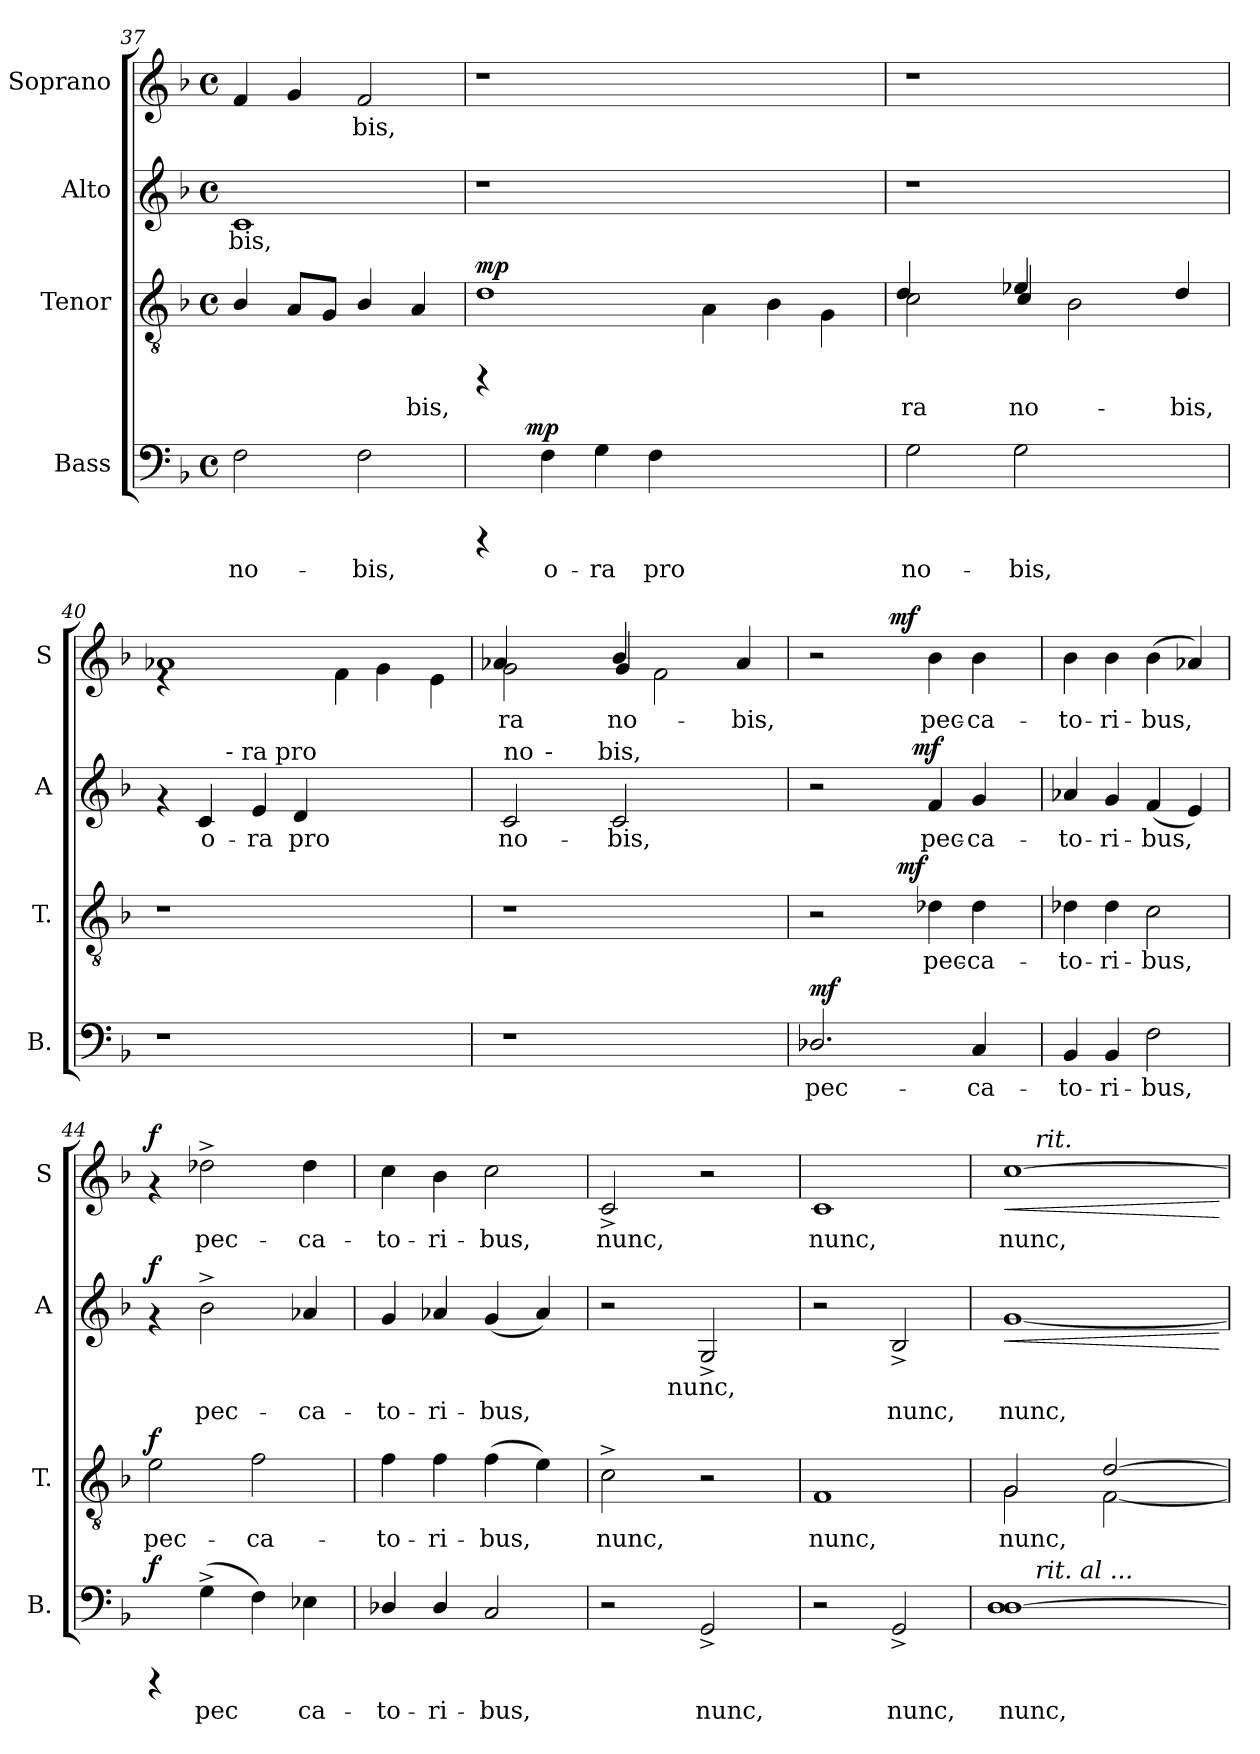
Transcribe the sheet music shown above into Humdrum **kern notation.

**kern	**text	**dynam	**kern	**text	**dynam	**kern	**text	**dynam	**kern	**text	**dynam
*part4	*part4	*part4	*part3	*part3	*part3	*part2	*part2	*part2	*part1	*part1	*part1
*staff4	*staff4	*staff4	*staff3	*staff3	*staff3	*staff2	*staff2	*staff2	*staff1	*staff1	*staff1
*I"Bass	*	*	*I"Tenor	*	*	*I"Alto	*	*	*I"Soprano	*	*
*I'B.	*	*	*I'T.	*	*	*I'A	*	*	*I'S	*	*
*clefF4	*	*	*clefGv2	*	*	*clefG2	*	*	*clefG2	*	*
*k[b-]	*	*	*k[b-]	*	*	*k[b-]	*	*	*k[b-]	*	*
*F:	*	*	*F:	*	*	*F:	*	*	*F:	*	*
*M4/4	*	*	*M4/4	*	*	*M4/4	*	*	*M4/4	*	*
*met(c)	*	*	*met(c)	*	*	*met(c)	*	*	*met(c)	*	*
=37	=37	=37	=37	=37	=37	=37	=37	=37	=37	=37	=37
!	!LO:LY:b:cj	!	!	!LO:LY:b:cj	!	!	!LO:LY:b:cj	!	!	!LO:LY:b:cj	!
2F\	no-	.	4B-/	--	.	1c	-bis,	.	4f/	--	.
!	!	!	!	!LO:LY:b:cj	!	!	!	!	!	!LO:LY:b:cj	!
.	.	.	8A/L	--	.	.	.	.	4g/	--	.
!	!	!	!	!LO:LY:b:cj	!	!	!	!	!	!	!
.	.	.	8G/J	--	.	.	.	.	.	.	.
!	!LO:LY:b:cj	!	!	!LO:LY:b:cj	!	!	!	!	!	!LO:LY:b:cj	!
2F\	-bis,	.	4B-/	--	.	.	.	.	2f/	-bis,	.
!	!	!	!	!LO:LY:b:cj	!	!	!	!	!	!	!
.	.	.	4A/	-bis,	.	.	.	.	.	.	.
=38	=38	=38	=38	=38	=38	=38	=38	=38	=38	=38	=38
*	*	*	*^	*	*	*	*	*	*	*	*
!	!	!	!	!	!	!LO:DY:a	!	!	!	!	!	!
*^	*	*	*	*	*	*	*	*	*	*	*	*
4rCCC	8..ryy	.	.	1d	4rBBB	.	mp	1r	.	.	1r	.	.
!	!	!	!LO:DY:a	!	!	!	!	!	!	!	!	!	!
.	1ryy	.	mp	.	.	.	.	.	.	.	.	.	.
!	!	!LO:LY:b:cj	!	!	!	!	!	!	!	!	!	!	!
4F\	.	o-	.	.	1.ryy	.	.	.	.	.	.	.	.
!	!	!LO:LY:b:cj	!	!	!	!	!	!	!	!	!	!	!
4G\	.	-ra	.	.	.	.	.	.	.	.	.	.	.
!	!	!LO:LY:b:cj	!	!	!	!	!	!	!	!	!	!	!
4F\	.	pro	.	.	.	.	.	.	.	.	.	.	.
!	!	!	!	!	!	!LO:LY:b:cj	!	!	!	!	!	!	!
2.ryy	.	.	.	4A\	.	-	.	2.ryy	.	.	2.ryy	.	.
.	2ryy	.	.	.	.	.	.	.	.	.	.	.	.
!	!	!	!	!	!	!LO:LY:b:cj	!	!	!	!	!	!	!
.	.	.	.	4B-\	.	--	.	.	.	.	.	.	.
!	!	!	!	!	!	!LO:LY:b:cj	!	!	!	!	!	!	!
.	.	.	.	4G\	.	--	.	.	.	.	.	.	.
.	32ryy	.	.	.	.	.	.	.	.	.	.	.	.
=39	=39	=39	=39	=39	=39	=39	=39	=39	=39	=39	=39	=39	=39
!	!	!LO:LY:b:cj	!	!	!	!LO:LY:b:cj	!	!	!	!	!	!	!
*v	*v	*	*	*	*	*	*	*	*	*	*	*	*
2G\	no-	.	2c\	4d/	-ra	.	1r	.	.	1r	.	.
.	.	.	.	4ryy	.	.	.	.	.	.	.	.
!	!LO:LY:b:cj	!	!	!	!LO:LY:b:cj	!	!	!	!	!	!	!
!	!	!	!	!	!LO:LY:b:cj	!	!	!	!	!	!	!
2G\	-bis,	.	4e-X/	4c/	no-	.	.	.	.	.	.	.
.	.	.	2B-\	2.ryy	.	.	.	.	.	.	.	.
2ryy	.	.	.	.	.	.	2ryy	.	.	2ryy	.	.
!	!	!	!	!	!LO:LY:b:cj	!	!	!	!	!	!	!
.	.	.	4d/	.	-bis,	.	.	.	.	.	.	.
*	*	*	*v	*v	*	*	*	*	*	*	*	*
=40	=40	=40	=40	=40	=40	=40	=40	=40	=40	=40	=40
*	*	*	*	*	*	*^	*	*	*^	*	*
1r	.	.	1r	.	.	4rf	4.ryy	.	.	1a-X	4rd	.	.
!	!	!	!	!	!	!	!	!LO:LY:b:cj	!	!	!	!	!
.	.	.	.	.	.	4c/	.	o-	.	.	1.ryy	.	.
!	!	!	!	!	!	!	!LO:TX:a:t=- ra pro	!	!	!	!	!	!
.	.	.	.	.	.	.	1ryy	.	.	.	.	.	.
!	!	!	!	!	!	!	!	!LO:LY:b:cj	!	!	!	!	!
.	.	.	.	.	.	4e/	.	-ra	.	.	.	.	.
!	!	!	!	!	!	!	!	!LO:LY:b:cj	!	!	!	!	!
.	.	.	.	.	.	4d/	.	pro	.	.	.	.	.
!	!	!	!	!	!	!	!	!	!	!	!	!LO:LY:b:cj	!
2.ryy	.	.	2.ryy	.	.	2.ryy	.	.	.	4f<\	.	-	.
!	!	!	!	!	!	!	!	!	!	!	!	!LO:LY:b:cj	!
.	.	.	.	.	.	.	.	.	.	4g\	.	--	.
.	.	.	.	.	.	.	4.ryy	.	.	.	.	.	.
!	!	!	!	!	!	!	!	!	!	!	!	!LO:LY:b:cj	!
.	.	.	.	.	.	.	.	.	.	4e\	.	--	.
!!LO:PB:g=z	!!
=41	=41	=41	=41	=41	=41	=41	=41	=41	=41	=41	=41	=41	=41
!	!	!	!	!	!	!LO:TX:a:t=no	!	!	!	!	!	!	!
!	!	!	!	!	!	!	!	!LO:LY:b:cj	!	!	!	!LO:LY:b:cj	!
*	*	*	*	*	*	*	*^	*	*	*	*	*	*
1r	.	.	1r	.	.	2c/	4ryy	4ryy	no-	.	2g\	4a-X/	-ra	.
!	!	!	!	!	!	!	!LO:TX:a:t=-	!	!	!	!	!	!	!
.	.	.	.	.	.	.	1ryy	8ryy	.	.	.	4ryy	.	.
.	.	.	.	.	.	.	.	16ryy	.	.	.	.	.	.
.	.	.	.	.	.	.	.	64ryy	.	.	.	.	.	.
!	!	!	!	!	!	!	!	!LO:TX:a:t=bis,	!	!	!	!	!	!
.	.	.	.	.	.	.	.	1ryy	.	.	.	.	.	.
!	!	!	!	!	!	!	!	!	!LO:LY:b:cj	!	!	!	!LO:LY:b:cj	!
!	!	!	!	!	!	!	!	!	!	!	!	!	!LO:LY:b:cj	!
.	.	.	.	.	.	2c/	.	.	-bis,	.	4b-/	4g/	no-	.
.	.	.	.	.	.	.	.	.	.	.	2f\	2.ryy	.	.
2ryy	.	.	2ryy	.	.	2ryy	.	.	.	.	.	.	.	.
!	!	!	!	!	!	!	!	!	!	!	!	!	!LO:LY:b:cj	!
.	.	.	.	.	.	.	4ryy	.	.	.	4a-/	.	-bis,	.
.	.	.	.	.	.	.	.	32.ryy	.	.	.	.	.	.
=42	=42	=42	=42	=42	=42	=42	=42	=42	=42	=42	=42	=42	=42	=42
!	!LO:LY:b:cj	!LO:DY:a	!	!	!	!	!	!	!	!	!	!	!	!
*	*	*	*^	*	*	*	*v	*v	*	*	*	*	*	*
2.D-X/	pec-	mf	2r	4ryy	.	.	2r	4ryy	.	.	2r	4ryy	.	.
.	.	.	.	8ryy	.	.	.	8ryy	.	.	.	8ryy	.	.
.	.	.	.	32.ryy	.	.	.	16ryy	.	.	.	32ryy	.	.
!	!	!	!	!	!	!	!	!	!	!	!	!	!	!LO:DY:a
.	.	.	.	.	.	.	.	.	.	.	.	2ryy	.	mf
!	!	!	!	!	!	!LO:DY:a	!	!	!	!	!	!	!	!
.	.	.	.	2ryy	.	mf	.	.	.	.	.	.	.	.
.	.	.	.	.	.	.	.	64ryy	.	.	.	.	.	.
!	!	!	!	!	!	!	!	!	!	!LO:DY:a	!	!	!	!
.	.	.	.	.	.	.	.	2ryy	.	mf	.	.	.	.
!	!	!	!	!	!LO:LY:b:cj	!	!	!	!LO:LY:b:cj	!	!	!	!LO:LY:b:cj	!
.	.	.	4d-X\	.	pec-	.	4f/	.	pec-	.	4b-\	.	pec-	.
!	!LO:LY:b:cj	!	!	!	!LO:LY:b:cj	!	!	!	!LO:LY:b:cj	!	!	!	!LO:LY:b:cj	!
4C/	-ca-	.	4d-\	.	-ca-	.	4g/	.	-ca-	.	4b-\	.	-ca-	.
.	.	.	.	.	.	.	.	.	.	.	.	16.ryy	.	.
.	.	.	.	16ryy	.	.	.	.	.	.	.	.	.	.
.	.	.	.	.	.	.	.	32.ryy	.	.	.	.	.	.
.	.	.	.	64ryy	.	.	.	.	.	.	.	.	.	.
=43	=43	=43	=43	=43	=43	=43	=43	=43	=43	=43	=43	=43	=43	=43
!	!LO:LY:b:cj	!	!	!	!LO:LY:b:cj	!	!	!	!LO:LY:b:cj	!	!	!	!LO:LY:b:cj	!
*	*	*	*v	*v	*	*	*	*	*	*	*v	*v	*	*
*	*	*	*	*	*	*v	*v	*	*	*	*	*
4BB-/	-to-	.	4d-X\	-to-	.	4a-X/	-to-	.	4b-\	-to-	.
!	!LO:LY:b:cj	!	!	!LO:LY:b:cj	!	!	!LO:LY:b:cj	!	!	!LO:LY:b:cj	!
4BB-/	-ri-	.	4d-\	-ri-	.	4g/	-ri-	.	4b-\	-ri-	.
!	!LO:LY:b:cj	!	!	!LO:LY:b:cj	!	!	!LO:LY:b:cj	!	!	!LO:LY:b:cj	!
2F\	-bus,	.	2c\	-bus,	.	(<4f/	-bus,	.	(>4b-\	-bus,	.
!	!	!	!	!	!	!	!LO:LY:b:cj	!	!	!LO:LY:b:cj	!
.	.	.	.	.	.	4e/)	.	.	4a-X/)	.	.
=44	=44	=44	=44	=44	=44	=44	=44	=44	=44	=44	=44
!	!	!LO:DY:a	!	!LO:LY:b:cj	!LO:DY:a	!	!	!LO:DY:a	!	!	!LO:DY:a
4rCCC	.	f	2e\	pec-	f	4rf	.	f	4rf	.	f
!	!LO:LY:b:cj	!	!	!	!	!	!LO:LY:b:cj	!	!	!LO:LY:b:cj	!
(>4G^>\	pec-	.	.	.	.	2b-^>\	pec-	.	2dd-X^>\	pec-	.
!	!LO:LY:b:cj	!	!	!LO:LY:b:cj	!	!	!	!	!	!	!
4F\)	--	.	2f\	-ca-	.	.	.	.	.	.	.
!	!LO:LY:b:cj	!	!	!	!	!	!LO:LY:b:cj	!	!	!LO:LY:b:cj	!
4E-X\	-ca-	.	.	.	.	4a-X/	-ca-	.	4dd-\	-ca-	.
=45	=45	=45	=45	=45	=45	=45	=45	=45	=45	=45	=45
!	!LO:LY:b:cj	!	!	!LO:LY:b:cj	!	!	!LO:LY:b:cj	!	!	!LO:LY:b:cj	!
4D-X/	-to-	.	4f\	-to-	.	4g/	-to-	.	4cc\	-to-	.
!	!LO:LY:b:cj	!	!	!LO:LY:b:cj	!	!	!LO:LY:b:cj	!	!	!LO:LY:b:cj	!
4D-/	-ri-	.	4f\	-ri-	.	4a-X/	-ri-	.	4b-\	-ri-	.
!	!LO:LY:b:cj	!	!	!LO:LY:b:cj	!	!	!LO:LY:b:cj	!	!	!LO:LY:b:cj	!
2C/	-bus,	.	(>4f\	-bus,	.	(<4g/	-bus,	.	2cc\	-bus,	.
!	!	!	!	!LO:LY:b:cj	!	!	!LO:LY:b:cj	!	!	!	!
.	.	.	4e\)	.	.	4a-/)	.	.	.	.	.
=46	=46	=46	=46	=46	=46	=46	=46	=46	=46	=46	=46
!	!	!	!	!LO:LY:b:cj	!	!	!	!	!	!LO:LY:b:cj	!
*	*	*	*	*	*	*^	*	*	*	*	*
2r	.	.	2c^>\	nunc,	.	2r	4.ryy	.	.	2c^</	nunc,	.
!	!	!	!	!	!	!	!LO:TX:b:t=nunc,	!	!	!	!	!
.	.	.	.	.	.	.	2ryy	.	.	.	.	.
!	!LO:LY:b:cj	!	!	!	!	!	!	!LO:LY:b:cj	!	!	!	!
2GG^>/	nunc,	.	2r	.	.	2G^>/	.	.	.	2r	.	.
.	.	.	.	.	.	.	8ryy	.	.	.	.	.
=47	=47	=47	=47	=47	=47	=47	=47	=47	=47	=47	=47	=47
!	!	!	!	!LO:LY:b:cj	!	!	!	!	!	!	!LO:LY:b:cj	!
*	*	*	*	*	*	*v	*v	*	*	*	*	*
2r	.	.	1F	nunc,	.	2r	.	.	1c	nunc,	.
!	!LO:LY:b:cj	!	!	!	!	!	!LO:LY:b:cj	!	!	!	!
2GG^>/	nunc,	.	.	.	.	2B-^>/	nunc,	.	.	.	.
!!LO:LB:g=z
=48	=48	=48	=48	=48	=48	=48	=48	=48	=48	=48	=48
!	!LO:LY:b:cj	!	!	!LO:LY:b:cj	!	!	!LO:LY:b:cj	!LO:HP:b	!	!LO:LY:b:cj	!LO:HP:b
*^	*	*	*^	*	*	*	*	*	*^	*	*
1D [>1D	16..ryy	nunc,	.	2G/	2G\	nunc,	.	[<1g	nunc,	<	[>1cc	16..ryy	nunc,	<
!	!	!	!	!	!	!	!	!	!	!	!	!LO:TX:a:i:t=rit.	!	!
!	!LO:TX:a:i:t=rit. al ...	!	!	!	!	!	!	!	!	!	!	!	!	!
.	2ryy	.	.	.	.	.	.	.	.	.	.	2ryy	.	.
!	!	!	!	!	!	!LO:LY:b:cj	!	!	!	!	!	!	!	!
.	.	.	.	[>2d/	[<2F\	.	.	.	.	.	.	.	.	.
.	4ryy	.	.	.	.	.	.	.	.	.	.	4ryy	.	.
.	8ryy	.	.	.	.	.	.	.	.	.	.	8ryy	.	.
.	64ryy	.	.	.	.	.	.	.	.	.	.	64ryy	.	.
*	*	*	*	*v	*v	*	*	*	*	*	*	*	*	*
.	.	.	.	.	.	.	.	.	[	.	.	.	[
*v	*v	*	*	*	*	*	*	*	*	*v	*v	*	*
=	=	=	=	=	=	=	=	=	=	=	=
*-	*-	*-	*-	*-	*-	*-	*-	*-	*-	*-	*-
